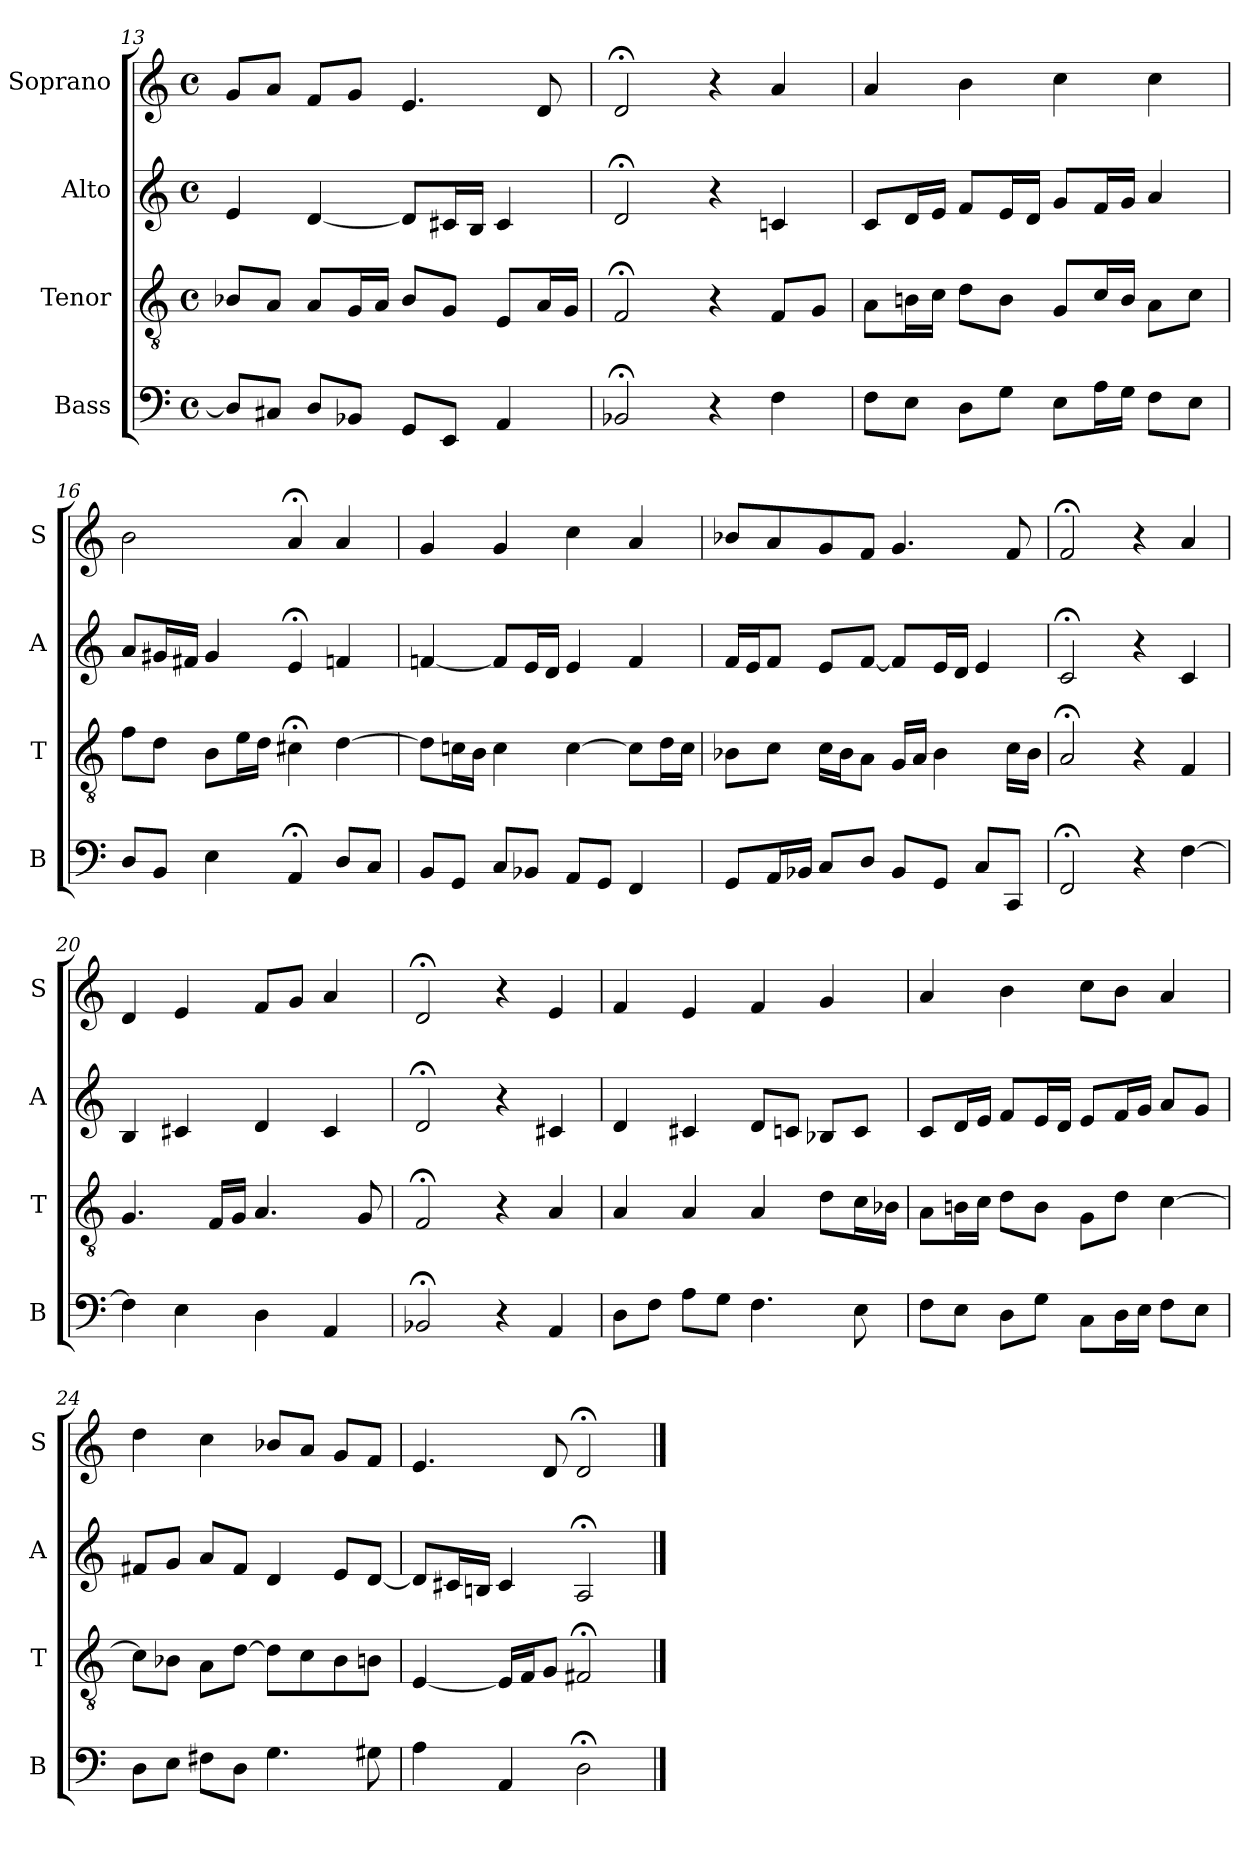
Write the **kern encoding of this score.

**kern	**kern	**kern	**kern
*part4	*part3	*part2	*part1
*staff4	*staff3	*staff2	*staff1
*I"Bass	*I"Tenor	*I"Alto	*I"Soprano
*I'B	*I'T	*I'A	*I'S
*clefF4	*clefGv2	*clefG2	*clefG2
*k[]	*k[]	*k[]	*k[]
*D:dor	*D:dor	*D:dor	*D:dor
*M4/4	*M4/4	*M4/4	*M4/4
*met(c)	*met(c)	*met(c)	*met(c)
=13	=13	=13	=13
8DL]	8B-XL	4e	8gL
8C#XJ	8AJ	.	8aJ
8DL	8AL	[4d	8fL
8BB-XJ	16GL	.	8gJ
.	16AJJ	.	.
8GGL	8B-L	8dL]	4.e
8EEJ	8GJ	16c#XL	.
.	.	16BJJ	.
4AA	8EL	4c#	.
.	16AL	.	8d
.	16GJJ	.	.
=14	=14	=14	=14
2BB-X;<	2F;<	2d;<	2d;<
4r	4r	4r	4r
4F	8FL	4cn	4a
.	8GJ	.	.
=15	=15	=15	=15
8FL	8AL	8cL	4a
8EJ	16BnL	16dL	.
.	16cJJ	16eJJ	.
8DL	8dL	8fL	4b
8GJ	8BJ	16eL	.
.	.	16dJJ	.
8EL	8GL	8gL	4cc
16AL	16cL	16fL	.
16GJJ	16BJJ	16gJJ	.
8FL	8AL	4a	4cc
8EJ	8cJ	.	.
=16	=16	=16	=16
8DL	8fL	8aL	2b
8BBJ	8dJ	16g#XL	.
.	.	16f#XJJ	.
4E	8BL	4g#	.
.	16eL	.	.
.	16dJJ	.	.
4AA;<	4c#X;<	4e;<	4a;<
8DL	[4d	4fn	4a
8CJ	.	.	.
=17	=17	=17	=17
8BBL	8dL]	[4fn	4g
8GGJ	16cnL	.	.
.	16BJJ	.	.
8CL	4c	8fL]	4g
8BB-XJ	.	16eL	.
.	.	16dJJ	.
8AAL	[4c	4e	4cc
8GGJ	.	.	.
4FF	8cL]	4f	4a
.	16dL	.	.
.	16cJJ	.	.
=18	=18	=18	=18
8GGL	8B-XL	16fLL	8b-XL
.	.	16eJ	.
16AAL	8cJ	8fJ	8a
16BB-XJJ	.	.	.
8CL	16cLL	8eL	8g
.	16B-J	.	.
8DJ	8AJ	[8fJ	8fJ
8BB-L	16GLL	8fL]	4.g
.	16AJJ	.	.
8GGJ	4B-	16eL	.
.	.	16dJJ	.
8CL	.	4e	.
8CCJ	16cLL	.	8f
.	16B-JJ	.	.
=19	=19	=19	=19
2FF;<	2A;<	2c;<	2f;<
4r	4r	4r	4r
[4F	4F	4c	4a
=20	=20	=20	=20
4F]	4.G	4B	4d
4E	.	4c#X	4e
.	16FLL	.	.
.	16GJJ	.	.
4D	4.A	4d	8fL
.	.	.	8gJ
4AA	.	4c#	4a
.	8G	.	.
=21	=21	=21	=21
2BB-X;<	2F;<	2d;<	2d;<
4r	4r	4r	4r
4AA	4A	4c#X	4e
=22	=22	=22	=22
8DL	4A	4d	4f
8FJ	.	.	.
8AL	4A	4c#X	4e
8GJ	.	.	.
4.F	4A	8dL	4f
.	.	8cnJ	.
.	8dL	8B-XL	4g
8E	16cL	8cJ	.
.	16B-XJJ	.	.
=23	=23	=23	=23
8FL	8AL	8cL	4a
8EJ	16BnL	16dL	.
.	16cJJ	16eJJ	.
8DL	8dL	8fL	4b
8GJ	8BJ	16eL	.
.	.	16dJJ	.
8CL	8GL	8eL	8ccL
16DL	8dJ	16fL	8bJ
16EJJ	.	16gJJ	.
8FL	[4c	8aL	4a
8EJ	.	8gJ	.
=24	=24	=24	=24
8DL	8cL]	8f#XL	4dd
8EJ	8B-XJ	8gJ	.
8F#XiL	8AiL	8aiL	4cci
8DJ	[8dJ	8f#J	.
4.G	8dL]	4d	8b-XL
.	8c	.	8aJ
.	8B-	8eL	8gL
8G#X	8BnJ	[8dJ	8fJ
=25	=25	=25	=25
4A	[4E	8dL]	4.e
.	.	16c#XL	.
.	.	16BnJJ	.
4AA	16ELL]	4c#	.
.	16FJ	.	.
.	8GJ	.	8d
2D;<	2F#X;<	2A;<	2d;<
==	==	==	==
*-	*-	*-	*-
